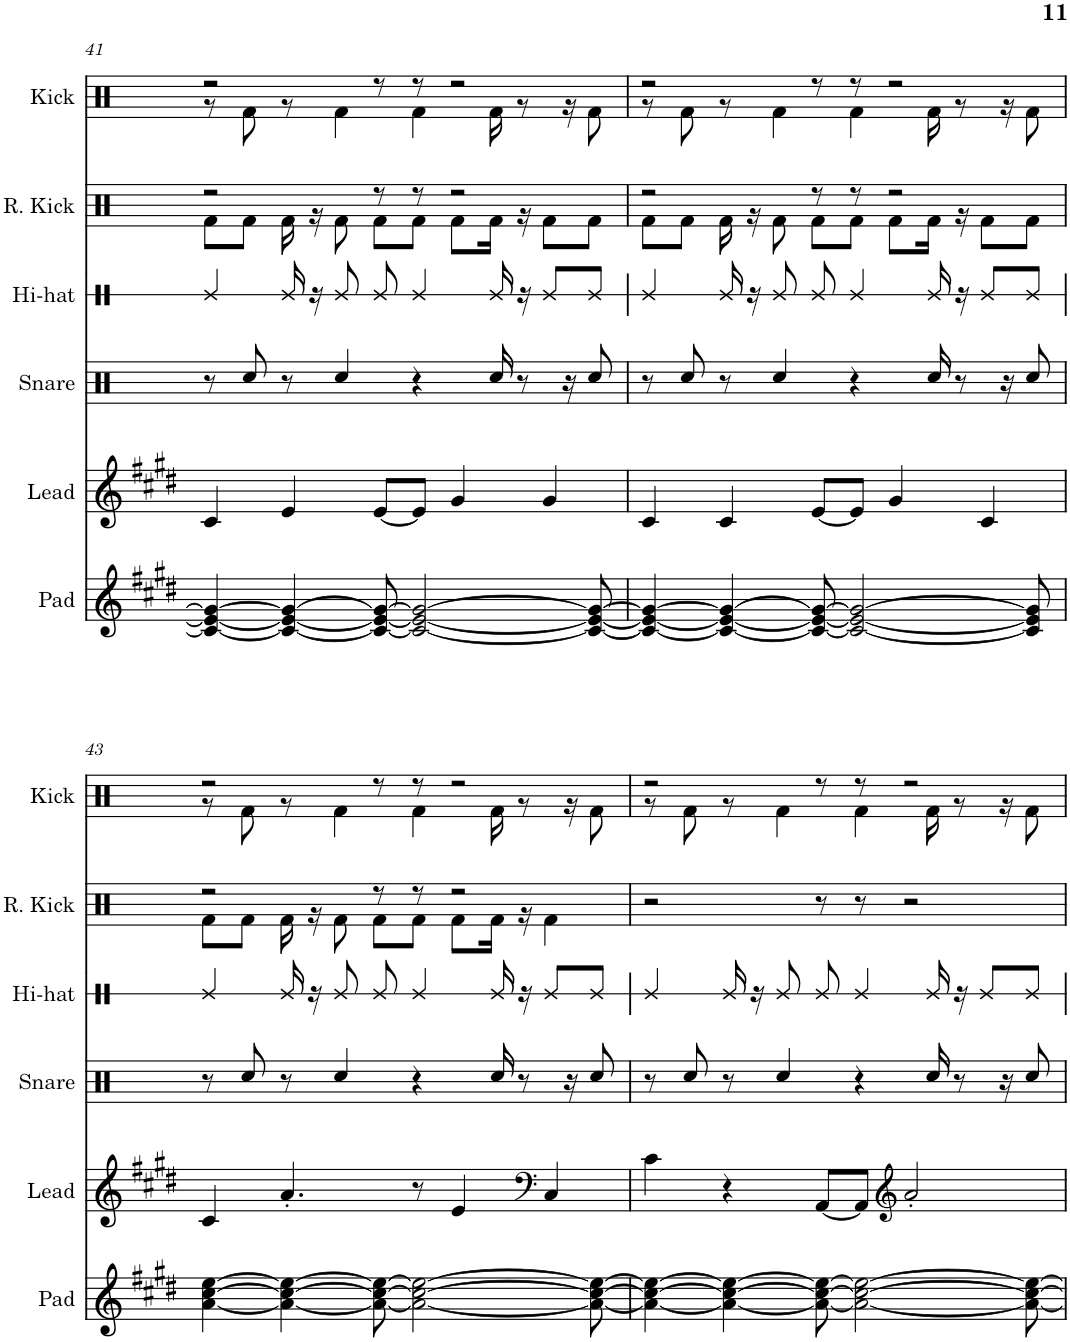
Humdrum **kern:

**kern	**kern	**kern	**kern	**kern	**kern
*part6	*part5	*part4	*part3	*part2	*part1
*staff6	*staff5	*staff4	*staff3	*staff2	*staff1
*I"Pad	*I"Lead	*I"Snare	*I"Hi-hat	*I"Reverb Kick	*I"Kick
*I'Pad	*I'Lead	*I'Snare	*I'Hi-hat	*I'R. Kick	*I'Kick
!!LO:PB:g=z
*clefG2	*clefG2	*clefX	*clefX	*clefX	*clefX
*k[f#c#g#d#]	*k[f#c#g#d#]	*k[f#c#g#d#]	*k[f#c#g#d#]	*k[f#c#g#d#]	*k[f#c#g#d#]
*M5/4	*M5/4	*M5/4	*M5/4	*M5/4	*M5/4
=41	=41	=41	=41	=41	=41
*	*	*	*	*^	*^
4c#/_ 4e/_ 4g#/_	4c#/	8r	4Re/	2r	8Rf\L	2r	8r
.	.	8Rcc/	.	.	8Rf\J	.	8Rf\
4c#/_ 4e/_ 4g#/_	4e/	8r	16Re/	.	16Rf\	.	8r
.	.	.	16r	.	16r	.	.
.	.	4Rcc/	8Re/	.	8Rf\	.	4Rf\
8c#/_ 8e/_ 8g#/_	[8e/L	.	8Re/	8r	8Rf\L	8r	.
2c#/_ 2e/_ 2g#/_	8e/J]	4r	4Re/	8r	8Rf\J	8r	4Rf\
.	4g#/	.	.	2r	8Rf\L	2r	.
.	.	16Rcc/	16Re/	.	16Rf\Jk	.	16Rf\
.	.	8r	16r	.	16r	.	8r
.	4g#/	.	8Re/L	.	8Rf\L	.	.
.	.	16r	.	.	.	.	16r
8c#/_ 8e/_ 8g#/_	.	8Rcc/	8Re/J	.	8Rf\J	.	8Rf\
=42	=42	=42	=42	=42	=42	=42	=42
4c#/_ 4e/_ 4g#/_	4c#/	8r	4Re/	2r	8Rf\L	2r	8r
.	.	8Rcc/	.	.	8Rf\J	.	8Rf\
4c#/_ 4e/_ 4g#/_	4c#/	8r	16Re/	.	16Rf\	.	8r
.	.	.	16r	.	16r	.	.
.	.	4Rcc/	8Re/	.	8Rf\	.	4Rf\
8c#/_ 8e/_ 8g#/_	[8e/L	.	8Re/	8r	8Rf\L	8r	.
2c#/_ 2e/_ 2g#/_	8e/J]	4r	4Re/	8r	8Rf\J	8r	4Rf\
.	4g#/	.	.	2r	8Rf\L	2r	.
.	.	16Rcc/	16Re/	.	16Rf\Jk	.	16Rf\
.	.	8r	16r	.	16r	.	8r
.	4c#/	.	8Re/L	.	8Rf\L	.	.
.	.	16r	.	.	.	.	16r
8c#/] 8e/] 8g#/]	.	8Rcc/	8Re/J	.	8Rf\J	.	8Rf\
!!LO:LB:g=z	!!
=43	=43	=43	=43	=43	=43	=43	=43
[4a\ [4cc#\ [4ee\	4c#/	8r	4Re/	2r	8Rf\L	2r	8r
.	.	8Rcc/	.	.	8Rf\J	.	8Rf\
4a\_ 4cc#\_ 4ee\_	4.a'/	8r	16Re/	.	16Rf\	.	8r
.	.	.	16r	.	16r	.	.
.	.	4Rcc/	8Re/	.	8Rf\	.	4Rf\
8a\_ 8cc#\_ 8ee\_	.	.	8Re/	8r	8Rf\L	8r	.
2a\_ 2cc#\_ 2ee\_	8r	4r	4Re/	8r	8Rf\J	8r	4Rf\
.	4e/	.	.	2r	8Rf\L	2r	.
.	.	16Rcc/	16Re/	.	16Rf\Jk	.	16Rf\
.	.	8r	16r	.	16r	.	8r
*	*clefF4	*	*	*	*	*	*
.	4C#/	.	8Re/L	.	4Rf\	.	.
.	.	16r	.	.	.	.	16r
8a\_ 8cc#\_ 8ee\_	.	8Rcc/	8Re/J	.	.	.	8Rf\
*	*	*	*	*v	*v	*	*
=44	=44	=44	=44	=44	=44	=44
4a\_ 4cc#\_ 4ee\_	4c#\	8r	4Re/	2r	2r	8r
.	.	8Rcc/	.	.	.	8Rf\
4a\_ 4cc#\_ 4ee\_	4r	8r	16Re/	.	.	8r
.	.	.	16r	.	.	.
.	.	4Rcc/	8Re/	.	.	4Rf\
8a\_ 8cc#\_ 8ee\_	[8AA/L	.	8Re/	8r	8r	.
2a\_ 2cc#\_ 2ee\_	8AA/J]	4r	4Re/	8r	8r	4Rf\
*	*clefG2	*	*	*	*	*
.	2a'/	.	.	2r	2r	.
.	.	16Rcc/	16Re/	.	.	16Rf\
.	.	8r	16r	.	.	8r
.	.	.	8Re/L	.	.	.
.	.	16r	.	.	.	16r
8a\_ 8cc#\_ 8ee\_	.	8Rcc/	8Re/J	.	.	8Rf\
*	*	*	*	*	*v	*v
=	=	=	=	=	=
*-	*-	*-	*-	*-	*-
